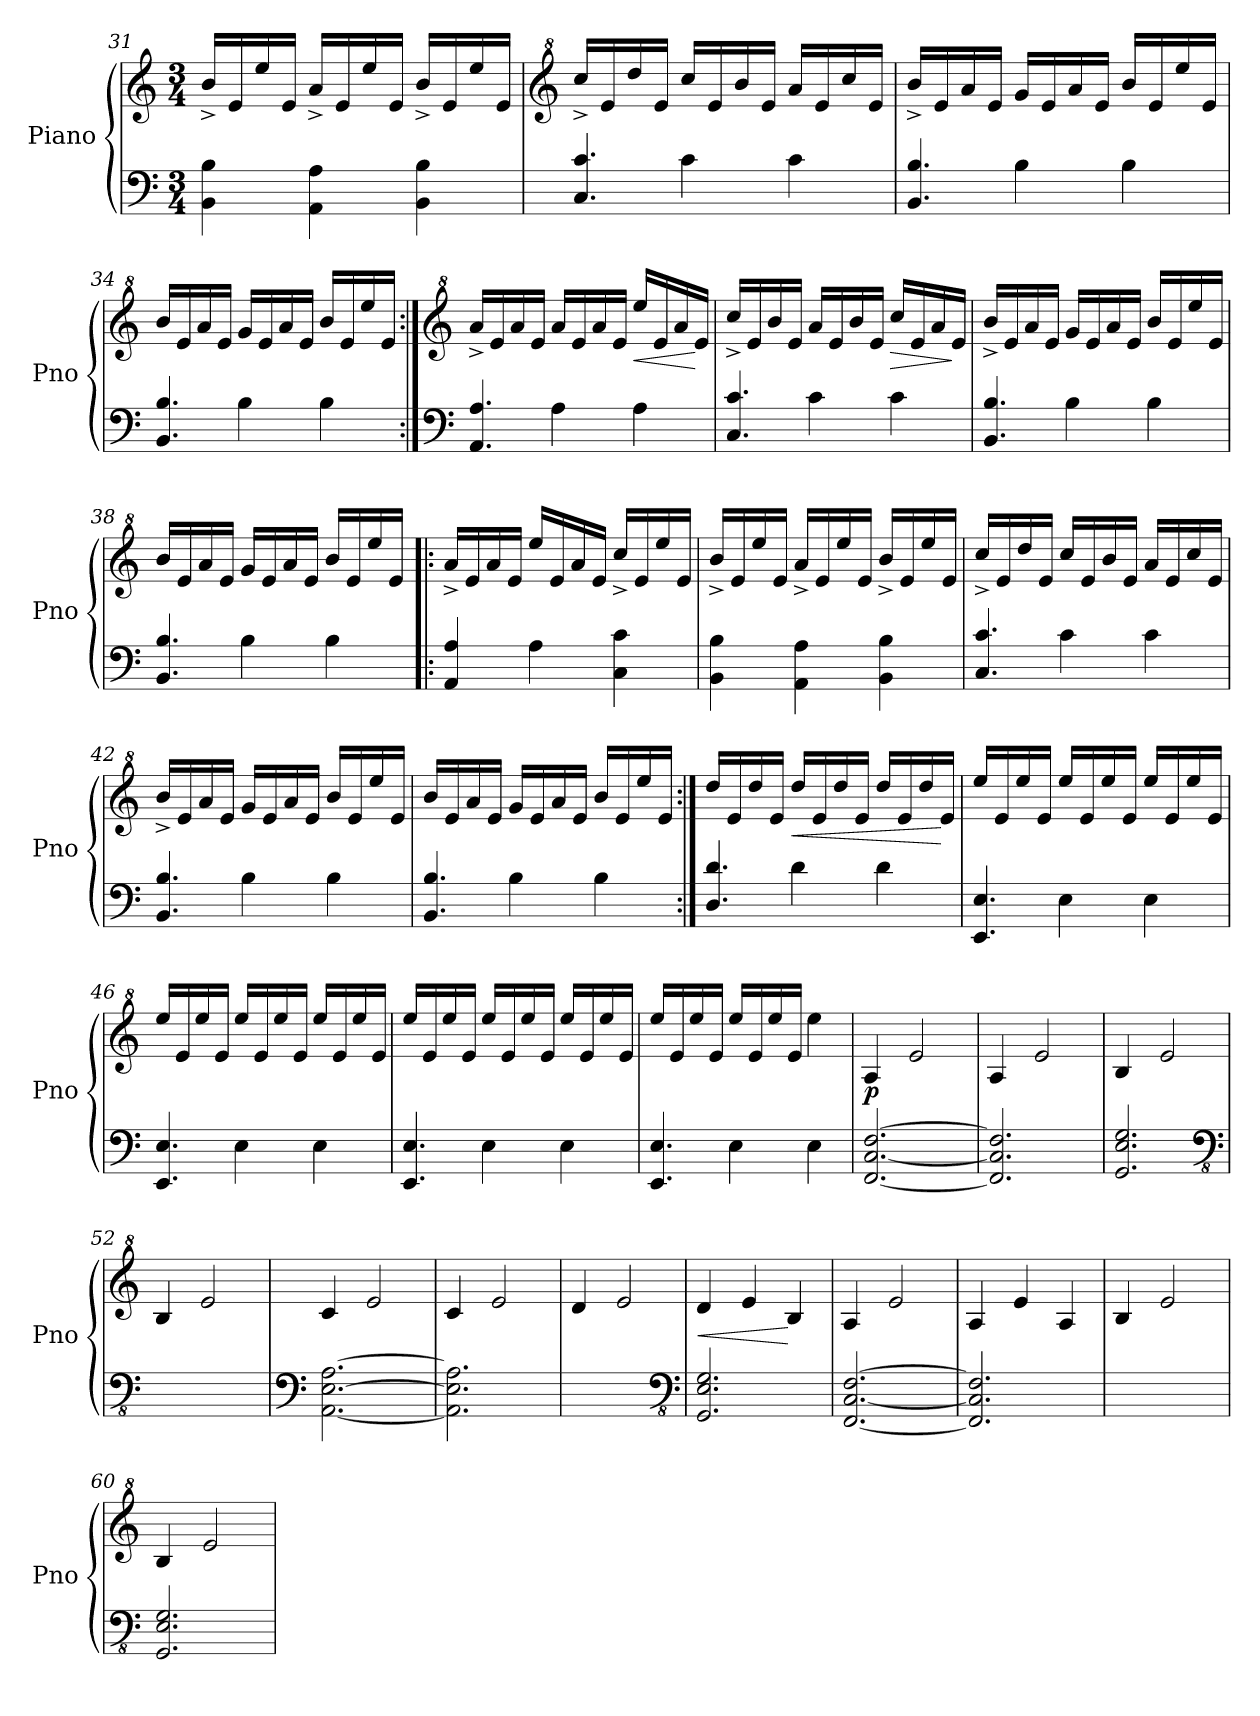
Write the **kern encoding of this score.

**kern	**kern	**dynam
*part1	*part1	*part1
*staff2	*staff1	*staff1/2
*I"Piano	*	*
*I'Pno	*	*
*clefF4	*clefG2	*
*k[]	*k[]	*
*C:	*C:	*
*M3/4	*M3/4	*
=31	=31	=31
4BB\ 4B\	16b^/LL	.
.	16e/	.
.	16ee/	.
.	16e/JJ	.
4AA\ 4A\	16a^/LL	.
.	16e/	.
.	16ee/	.
.	16e/JJ	.
4BB\ 4B\	16b^/LL	.
.	16e/	.
.	16ee/	.
.	16e/JJ	.
!!LO:PB:g=z
=32	=32	=32
*	*clefG^2	*
*^	*	*
4.C/ 4.c/	4ryy	16ccc^/LL	.
.	.	16ee/	.
.	.	16ddd/	.
.	.	16ee/JJ	.
.	4c\	16ccc/LL	.
.	.	16ee/	.
8ryy	.	16bb/	.
.	.	16ee/JJ	.
4c\	4ryy	16aa/LL	.
.	.	16ee/	.
.	.	16ccc/	.
.	.	16ee/JJ	.
=33	=33	=33	=33
4.BB/ 4.B/	4ryy	16bb^/LL	.
.	.	16ee/	.
.	.	16aa/	.
.	.	16ee/JJ	.
.	4B\	16gg/LL	.
.	.	16ee/	.
8ryy	.	16aa/	.
.	.	16ee/JJ	.
4B\	4ryy	16bb/LL	.
.	.	16ee/	.
.	.	16eee/	.
.	.	16ee/JJ	.
=34	=34	=34	=34
4.BB/ 4.B/	4ryy	16bb/LL	.
.	.	16ee/	.
.	.	16aa/	.
.	.	16ee/JJ	.
.	4B\	16gg/LL	.
.	.	16ee/	.
8ryy	.	16aa/	.
.	.	16ee/JJ	.
4B\	4ryy	16bb/LL	.
.	.	16ee/	.
.	.	16eee/	.
.	.	16ee/JJ	.
!!LO:PB:g=z
=35:|!	=35:|!	=35:|!	=35:|!
*clefF4	*	*clefG^2	*
4.AA/ 4.A/	4ryy	16aa^/LL	.
.	.	16ee/	.
.	.	16aa/	.
.	.	16ee/JJ	.
.	4A\	16aa/LL	.
.	.	16ee/	.
8ryy	.	16aa/	.
.	.	16ee/JJ	.
!	!	!	!LO:HP:b
4A\	4ryy	16eee/LL	<
.	.	16ee/	.
.	.	16aa/	.
.	.	16ee/JJ	[
=36	=36	=36	=36
4.C/ 4.c/	4ryy	16ccc^/LL	.
.	.	16ee/	.
.	.	16bb/	.
.	.	16ee/JJ	.
.	4c\	16aa/LL	.
.	.	16ee/	.
8ryy	.	16bb/	.
.	.	16ee/JJ	.
!	!	!	!LO:HP:b
4c\	4ryy	16ccc/LL	>
.	.	16ee/	.
.	.	16aa/	.
.	.	16ee/JJ	]
=37	=37	=37	=37
4.BB/ 4.B/	4ryy	16bb^/LL	.
.	.	16ee/	.
.	.	16aa/	.
.	.	16ee/JJ	.
.	4B\	16gg/LL	.
.	.	16ee/	.
8ryy	.	16aa/	.
.	.	16ee/JJ	.
4B\	4ryy	16bb/LL	.
.	.	16ee/	.
.	.	16eee/	.
.	.	16ee/JJ	.
!!LO:LB:g=z
=38	=38	=38	=38
4.BB/ 4.B/	4ryy	16bb/LL	.
.	.	16ee/	.
.	.	16aa/	.
.	.	16ee/JJ	.
.	4B\	16gg/LL	.
.	.	16ee/	.
8ryy	.	16aa/	.
.	.	16ee/JJ	.
4B\	4ryy	16bb/LL	.
.	.	16ee/	.
.	.	16eee/	.
.	.	16ee/JJ	.
*v	*v	*	*
=39!|:	=39!|:	=39!|:
4AA/ 4A/	16aa^/LL	.
.	16ee/	.
.	16aa/	.
.	16ee/JJ	.
4A\	16eee/LL	.
.	16ee/	.
.	16aa/	.
.	16ee/JJ	.
4C\ 4c\	16ccc^/LL	.
.	16ee/	.
.	16eee/	.
.	16ee/JJ	.
=40	=40	=40
4BB\ 4B\	16bb^/LL	.
.	16ee/	.
.	16eee/	.
.	16ee/JJ	.
4AA\ 4A\	16aa^/LL	.
.	16ee/	.
.	16eee/	.
.	16ee/JJ	.
4BB\ 4B\	16bb^/LL	.
.	16ee/	.
.	16eee/	.
.	16ee/JJ	.
!!LO:LB:g=z
=41	=41	=41
*^	*	*
4.C/ 4.c/	4ryy	16ccc^/LL	.
.	.	16ee/	.
.	.	16ddd/	.
.	.	16ee/JJ	.
.	4c\	16ccc/LL	.
.	.	16ee/	.
8ryy	.	16bb/	.
.	.	16ee/JJ	.
4c\	4ryy	16aa/LL	.
.	.	16ee/	.
.	.	16ccc/	.
.	.	16ee/JJ	.
=42	=42	=42	=42
4.BB/ 4.B/	4ryy	16bb^/LL	.
.	.	16ee/	.
.	.	16aa/	.
.	.	16ee/JJ	.
.	4B\	16gg/LL	.
.	.	16ee/	.
8ryy	.	16aa/	.
.	.	16ee/JJ	.
4B\	4ryy	16bb/LL	.
.	.	16ee/	.
.	.	16eee/	.
.	.	16ee/JJ	.
=43	=43	=43	=43
4.BB/ 4.B/	4ryy	16bb/LL	.
.	.	16ee/	.
.	.	16aa/	.
.	.	16ee/JJ	.
.	4B\	16gg/LL	.
.	.	16ee/	.
8ryy	.	16aa/	.
.	.	16ee/JJ	.
4B\	4ryy	16bb/LL	.
.	.	16ee/	.
.	.	16eee/	.
.	.	16ee/JJ	.
!!LO:LB:g=z
=44:|!	=44:|!	=44:|!	=44:|!
4.D/ 4.d/	4ryy	16ddd/LL	.
.	.	16ee/	.
.	.	16ddd/	.
.	.	16ee/JJ	.
!	!	!	!LO:HP:b
.	4d\	16ddd/LL	<
.	.	16ee/	.
8ryy	.	16ddd/	.
.	.	16ee/JJ	.
4d\	4ryy	16ddd/LL	.
.	.	16ee/	.
.	.	16ddd/	.
.	.	16ee/JJ	[
=45	=45	=45	=45
4.EE/ 4.E/	4ryy	16eee/LL	.
.	.	16ee/	.
.	.	16eee/	.
.	.	16ee/JJ	.
.	4E\	16eee/LL	.
.	.	16ee/	.
8ryy	.	16eee/	.
.	.	16ee/JJ	.
4E\	4ryy	16eee/LL	.
.	.	16ee/	.
.	.	16eee/	.
.	.	16ee/JJ	.
=46	=46	=46	=46
4.EE/ 4.E/	4ryy	16eee/LL	.
.	.	16ee/	.
.	.	16eee/	.
.	.	16ee/JJ	.
.	4E\	16eee/LL	.
.	.	16ee/	.
8ryy	.	16eee/	.
.	.	16ee/JJ	.
4E\	4ryy	16eee/LL	.
.	.	16ee/	.
.	.	16eee/	.
.	.	16ee/JJ	.
!!LO:LB:g=z
=47	=47	=47	=47
4.EE/ 4.E/	4ryy	16eee/LL	.
.	.	16ee/	.
.	.	16eee/	.
.	.	16ee/JJ	.
.	4E\	16eee/LL	.
.	.	16ee/	.
8ryy	.	16eee/	.
.	.	16ee/JJ	.
4E\	4ryy	16eee/LL	.
.	.	16ee/	.
.	.	16eee/	.
.	.	16ee/JJ	.
=48	=48	=48	=48
4.EE/ 4.E/	4ryy	16eee/LL	.
.	.	16ee/	.
.	.	16eee/	.
.	.	16ee/JJ	.
.	4E\	16eee/LL	.
.	.	16ee/	.
8ryy	.	16eee/	.
.	.	16ee/JJ	.
4E\	4ryy	4eee\	.
=49	=49	=49	=49
!	!	!	!LO:DY:b
*v	*v	*	*
[2.FF/ [2.C/ [2.F/	4a/	p
.	2ee/	.
=50	=50	=50
2.FF/] 2.C/] 2.F/]	4a/	.
.	2ee/	.
=51	=51	=51
2.GG/ 2.E/ 2.G/	4b/	.
.	2ee/	.
*clefFv4	*	*
=52	=52	=52
2.ryy	4b/	.
.	2ee/	.
!!LO:LB:g=z
=53	=53	=53
*clefF4	*	*
[2.AA\ [2.E\ [2.A\	4cc/	.
.	2ee/	.
=54	=54	=54
2.AA\] 2.E\] 2.A\]	4cc/	.
.	2ee/	.
=55	=55	=55
2.ryy	4dd/	.
.	2ee/	.
*clefFv4	*	*
=56	=56	=56
!	!	!LO:HP:b
2.GGG/ 2.EE/ 2.GG/	4dd/	<
.	4ee/	.
.	4b/	[
=57	=57	=57
[2.FFF/ [2.CC/ [2.FF/	4a/	.
.	2ee/	.
=58	=58	=58
2.FFF/] 2.CC/] 2.FF/]	4a/	.
.	4ee/	.
.	4a/	.
=59	=59	=59
2.ryy	4b/	.
.	2ee/	.
=60	=60	=60
2.GGG/ 2.EE/ 2.GG/	4b/	.
.	2ee/	.
=	=	=
*-	*-	*-
